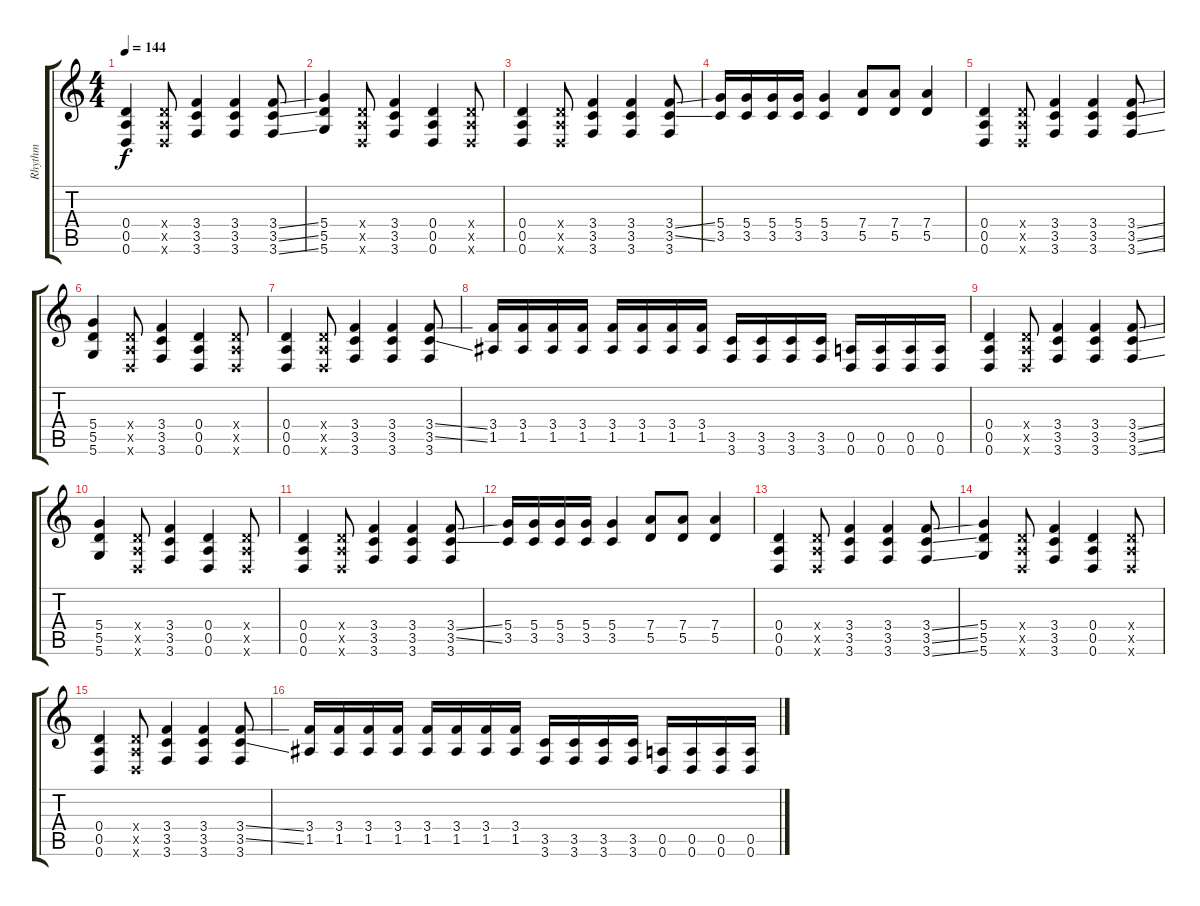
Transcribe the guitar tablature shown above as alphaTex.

\track ("Rhythm" "Rhythm") {instrument distortionguitar}
\staff {score tabs}
\tuning (E4 B3 G3 D3 A2 D2) {hide}
\ts (4 4)
\tempo 144
\clef g2
\ks c
(0.4 0.5 0.6).4{dy f} (0.4{x} 0.5{x} 0.6{x}).8 (3.4 3.5 3.6).4 (3.4 3.5 3.6).4 (3.4{ss} 3.5{ss} 3.6{ss}).8 |
(5.4 5.5 5.6).4 (0.4{x} 0.5{x} 0.6{x}).8 (3.4 3.5 3.6).4 (0.4 0.5 0.6).4 (0.4{x} 0.5{x} 0.6{x}).8 |
(0.4 0.5 0.6).4 (0.4{x} 0.5{x} 0.6{x}).8 (3.4 3.5 3.6).4 (3.4 3.5 3.6).4 (3.4{ss} 3.5{ss} 3.6).8 |
(5.4 3.5).16 (5.4 3.5).16 (5.4 3.5).16 (5.4 3.5).16 (5.4 3.5).4 (7.4 5.5).8 (7.4 5.5).8 (7.4 5.5).4 |
(0.4 0.5 0.6).4 (0.4{x} 0.5{x} 0.6{x}).8 (3.4 3.5 3.6).4 (3.4 3.5 3.6).4 (3.4{ss} 3.5{ss} 3.6{ss}).8 |
(5.4 5.5 5.6).4 (0.4{x} 0.5{x} 0.6{x}).8 (3.4 3.5 3.6).4 (0.4 0.5 0.6).4 (0.4{x} 0.5{x} 0.6{x}).8 |
(0.4 0.5 0.6).4 (0.4{x} 0.5{x} 0.6{x}).8 (3.4 3.5 3.6).4 (3.4 3.5 3.6).4 (3.4{ss} 3.5{ss} 3.6).8 |
(3.4 1.5).16 (3.4 1.5).16 (3.4 1.5).16 (3.4 1.5).16 (3.4 1.5).16 (3.4 1.5).16 (3.4 1.5).16 (3.4 1.5).16 (3.5 3.6).16 (3.5 3.6).16 (3.5 3.6).16 (3.5 3.6).16 (0.5 0.6).16 (0.5 0.6).16 (0.5 0.6).16 (0.5 0.6).16 |
(0.4 0.5 0.6).4 (0.4{x} 0.5{x} 0.6{x}).8 (3.4 3.5 3.6).4 (3.4 3.5 3.6).4 (3.4{ss} 3.5{ss} 3.6{ss}).8 |
(5.4 5.5 5.6).4 (0.4{x} 0.5{x} 0.6{x}).8 (3.4 3.5 3.6).4 (0.4 0.5 0.6).4 (0.4{x} 0.5{x} 0.6{x}).8 |
(0.4 0.5 0.6).4 (0.4{x} 0.5{x} 0.6{x}).8 (3.4 3.5 3.6).4 (3.4 3.5 3.6).4 (3.4{ss} 3.5{ss} 3.6).8 |
(5.4 3.5).16 (5.4 3.5).16 (5.4 3.5).16 (5.4 3.5).16 (5.4 3.5).4 (7.4 5.5).8 (7.4 5.5).8 (7.4 5.5).4 |
(0.4 0.5 0.6).4 (0.4{x} 0.5{x} 0.6{x}).8 (3.4 3.5 3.6).4 (3.4 3.5 3.6).4 (3.4{ss} 3.5{ss} 3.6{ss}).8 |
(5.4 5.5 5.6).4 (0.4{x} 0.5{x} 0.6{x}).8 (3.4 3.5 3.6).4 (0.4 0.5 0.6).4 (0.4{x} 0.5{x} 0.6{x}).8 |
(0.4 0.5 0.6).4 (0.4{x} 0.5{x} 0.6{x}).8 (3.4 3.5 3.6).4 (3.4 3.5 3.6).4 (3.4{ss} 3.5{ss} 3.6).8 |
(3.4 1.5).16 (3.4 1.5).16 (3.4 1.5).16 (3.4 1.5).16 (3.4 1.5).16 (3.4 1.5).16 (3.4 1.5).16 (3.4 1.5).16 (3.5 3.6).16 (3.5 3.6).16 (3.5 3.6).16 (3.5 3.6).16 (0.5 0.6).16 (0.5 0.6).16 (0.5 0.6).16 (0.5 0.6).16
